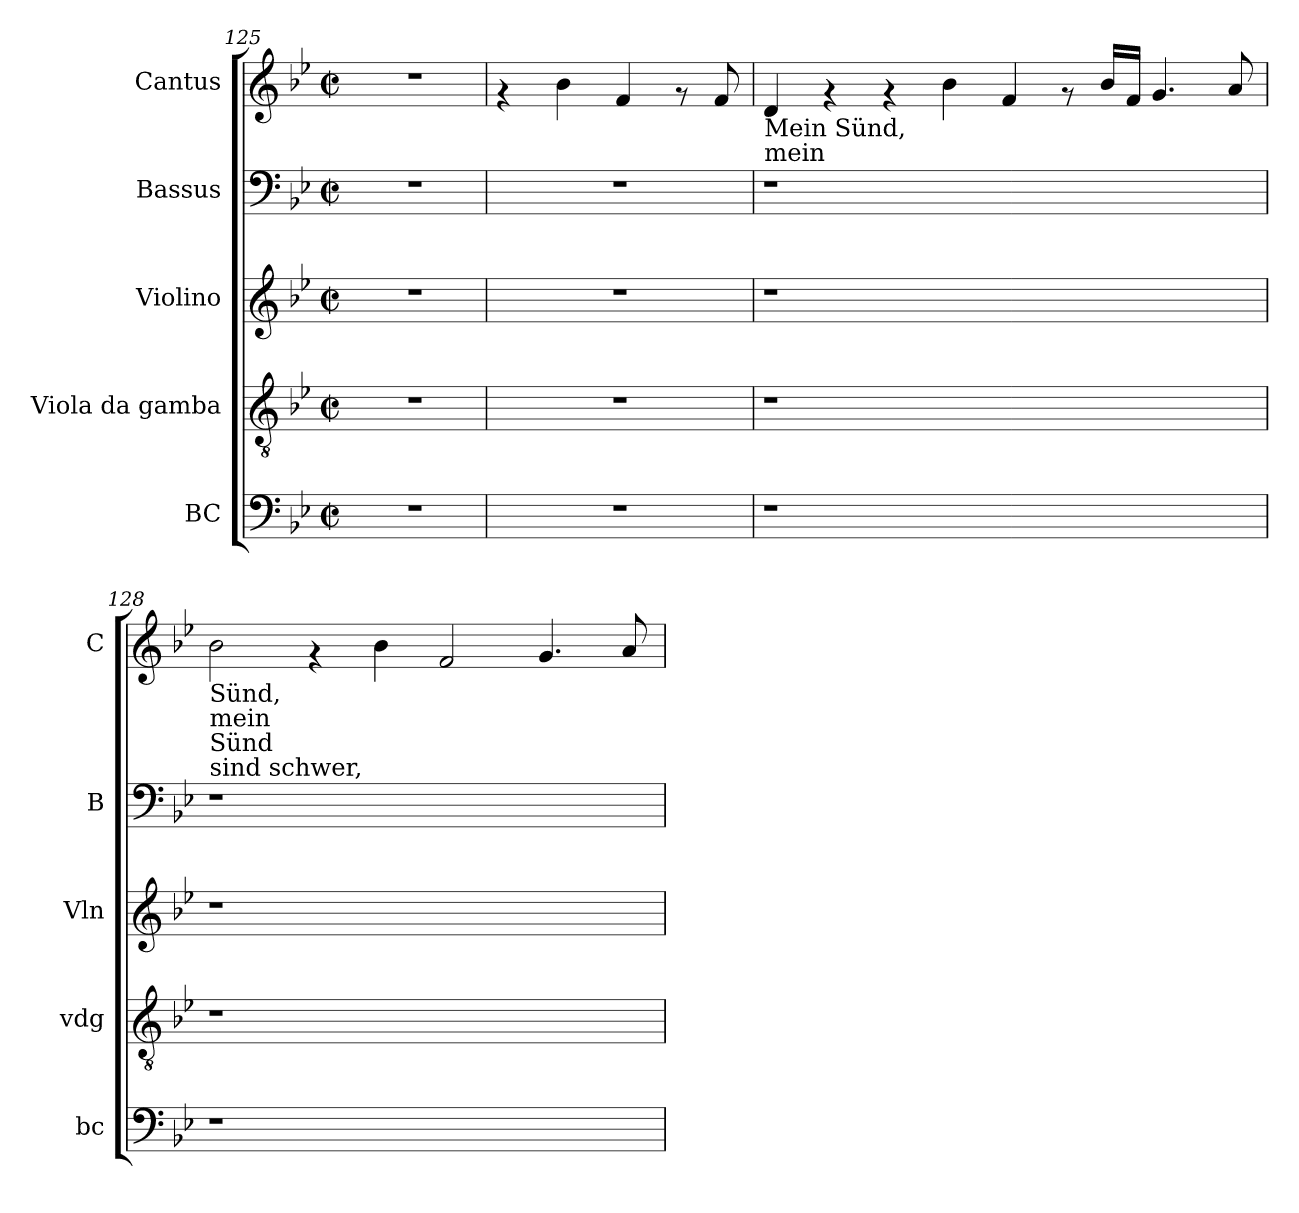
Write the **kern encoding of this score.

**kern	**kern	**kern	**kern	**kern
*part5	*part4	*part3	*part2	*part1
*staff5	*staff4	*staff3	*staff2	*staff1
*I"BC	*I"Viola da gamba	*I"Violino	*I"Bassus	*I"Cantus
*I'bc	*I'vdg	*I'Vln	*I'B	*I'C
*clefF4	*clefGv2	*clefG2	*clefF4	*clefG2
*k[b-e-]	*k[b-e-]	*k[b-e-]	*k[b-e-]	*k[b-e-]
*B-:	*B-:	*B-:	*B-:	*B-:
*M2/2	*M2/2	*M2/2	*M2/2	*M2/2
*met(c|)	*met(c|)	*met(c|)	*met(c|)	*met(c|)
=125	=125	=125	=125	=125
1r	1r	1r	1r	1r
=126	=126	=126	=126	=126
1r	1r	1r	1r	4rf
.	.	.	.	4b-\
.	.	.	.	4f/
.	.	.	.	8rf
.	.	.	.	8f/
=127	=127	=127	=127	=127
!	!	!	!	!LO:TX:b:t=Mein Sünd,
!	!	!	!	!LO:TX:b:t=mein
1r	1r	1r	1r	4d/
.	.	.	.	4rf
.	.	.	.	4rf
.	.	.	.	4b-\
1ryy	1ryy	1ryy	1ryy	4f/
.	.	.	.	8rf
.	.	.	.	16b-/LL
.	.	.	.	16f/JJ
.	.	.	.	4.g/
.	.	.	.	8a/
!!LO:LB:g=z
=128	=128	=128	=128	=128
!	!	!	!	!LO:TX:b:t=Sünd,
!	!	!	!	!LO:TX:b:t=mein
!	!	!	!	!LO:TX:b:t=Sünd
!	!	!	!	!LO:TX:b:t=sind schwer,
1r	1r	1r	1r	2b-\
.	.	.	.	4rf
.	.	.	.	4b-\
1ryy	1ryy	1ryy	1ryy	2f/
.	.	.	.	4.g/
.	.	.	.	8a/
=	=	=	=	=
*-	*-	*-	*-	*-
